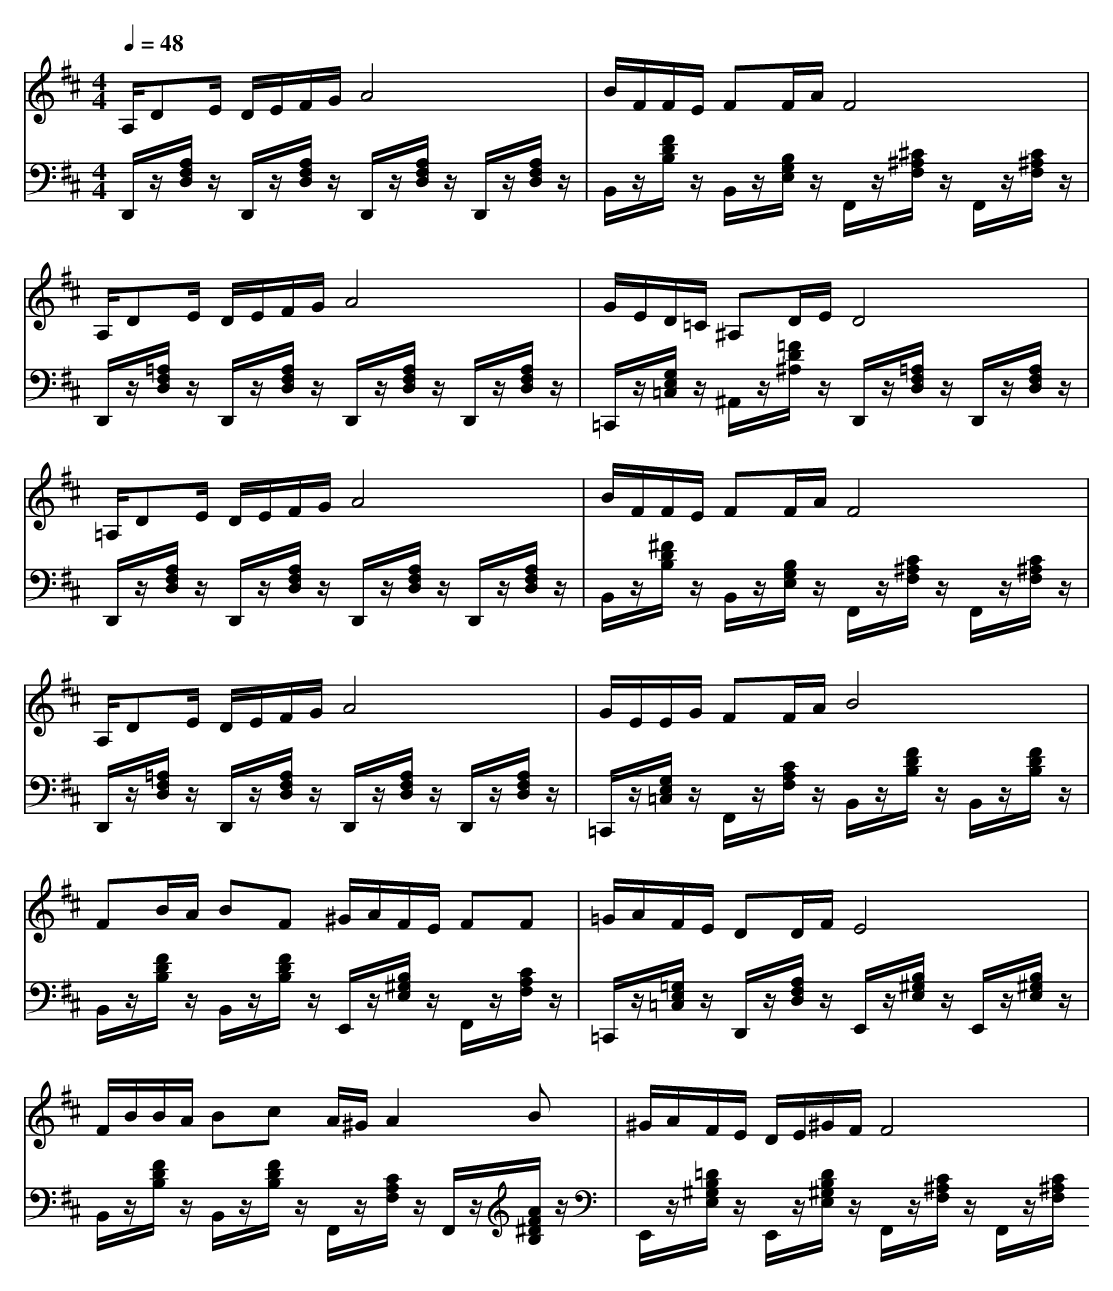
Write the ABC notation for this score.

X:1
T:
M: 4/4
L: 1/8
Q:1/4=48
K:D % 2 sharps
V:1
A,/2DE/2 D/2E/2F/2G/2 A4|B/2F/2F/2E/2 FF/2A/2 F4|A,/2DE/2 D/2E/2F/2G/2 A4|G/2E/2D/2=C/2 ^A,D/2E/2 D4|
=A,/2DE/2 D/2E/2F/2G/2 A4|B/2F/2F/2E/2 FF/2A/2 F4|A,/2DE/2 D/2E/2F/2G/2 A4|G/2E/2E/2G/2 FF/2A/2 B4|
FB/2A/2 BF ^G/2A/2F/2E/2 FF|=G/2A/2F/2E/2 DD/2F/2 E4|F/2B/2B/2A/2 Bc A/2^G/2A2B|^G/2A/2F/2E/2 D/2E/2^G/2F/2 F4|
V:2
D,,/2z/2[A,/2F,/2D,/2]z/2 D,,/2z/2[A,/2F,/2D,/2]z/2 D,,/2z/2[A,/2F,/2D,/2]z/2 D,,/2z/2[A,/2F,/2D,/2]z/2|B,,/2z/2[F/2D/2B,/2]z/2 B,,/2z/2[B,/2G,/2E,/2]z/2 F,,/2z/2[^C/2^A,/2F,/2]z/2 F,,/2z/2[C/2^A,/2F,/2]z/2|D,,/2z/2[=A,/2F,/2D,/2]z/2 D,,/2z/2[A,/2F,/2D,/2]z/2 D,,/2z/2[A,/2F,/2D,/2]z/2 D,,/2z/2[A,/2F,/2D,/2]z/2|=C,,/2z/2[G,/2E,/2=C,/2]z/2 ^A,,/2z/2[=F/2D/2^A,/2]z/2 D,,/2z/2[=A,/2F,/2D,/2]z/2 D,,/2z/2[A,/2F,/2D,/2]z/2|
D,,/2z/2[A,/2F,/2D,/2]z/2 D,,/2z/2[A,/2F,/2D,/2]z/2 D,,/2z/2[A,/2F,/2D,/2]z/2 D,,/2z/2[A,/2F,/2D,/2]z/2|B,,/2z/2[^F/2D/2B,/2]z/2 B,,/2z/2[B,/2G,/2E,/2]z/2 F,,/2z/2[C/2^A,/2F,/2]z/2 F,,/2z/2[C/2^A,/2F,/2]z/2|D,,/2z/2[=A,/2F,/2D,/2]z/2 D,,/2z/2[A,/2F,/2D,/2]z/2 D,,/2z/2[A,/2F,/2D,/2]z/2 D,,/2z/2[A,/2F,/2D,/2]z/2|=C,,/2z/2[G,/2E,/2=C,/2]z/2 F,,/2z/2[C/2A,/2F,/2]z/2 B,,/2z/2[F/2D/2B,/2]z/2 B,,/2z/2[F/2D/2B,/2]z/2|
B,,/2z/2[F/2D/2B,/2]z/2 B,,/2z/2[F/2D/2B,/2]z/2 E,,/2z/2[B,/2^G,/2E,/2]z/2 F,,/2z/2[C/2A,/2F,/2]z/2|=C,,/2z/2[=G,/2E,/2=C,/2]z/2 D,,/2z/2[A,/2F,/2D,/2]z/2 E,,/2z/2[B,/2^G,/2E,/2]z/2 E,,/2z/2[B,/2^G,/2E,/2]z/2|B,,/2z/2[F/2D/2B,/2]z/2 B,,/2z/2[F/2D/2B,/2]z/2 F,,/2z/2[C/2A,/2F,/2]z/2 F,,/2z/2[A/2F/2^D/2B,/2]z/2|E,,/2z/2[=D/2B,/2^G,/2E,/2]z/2 E,,/2z/2[D/2B,/2^G,/2E,/2]z/2 F,,/2z/2[C/2^A,/2F,/2]z/2 F,,/2z/2[C/2^A,/2F,/2]
